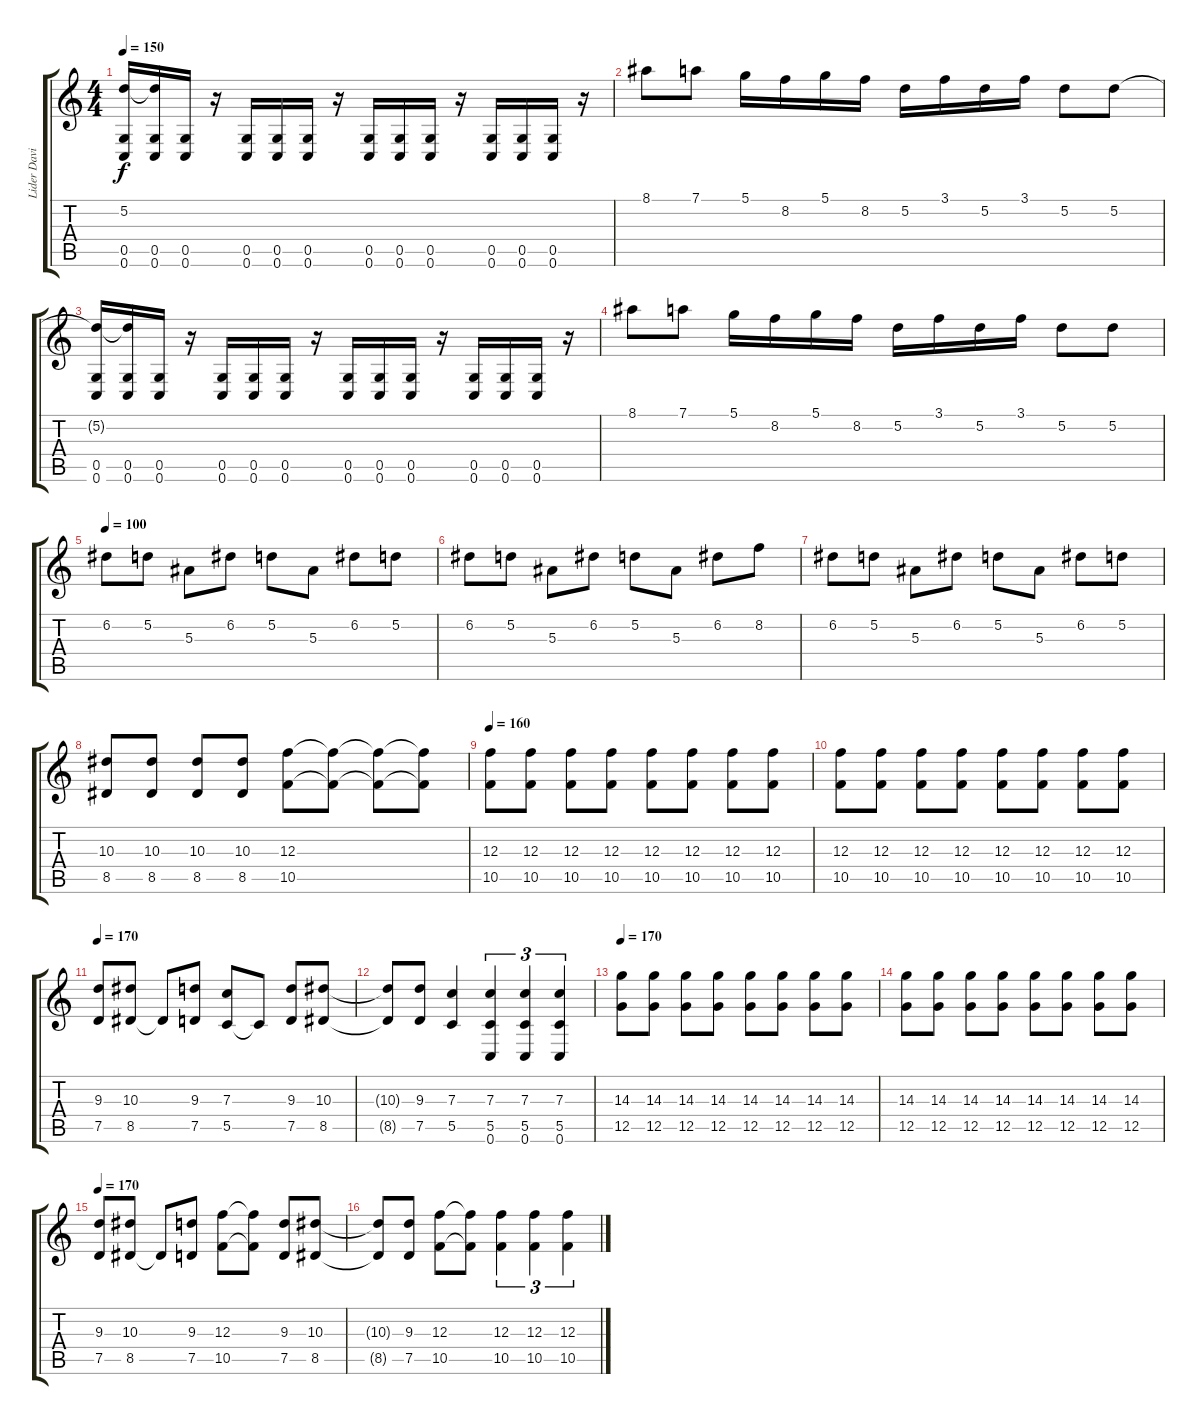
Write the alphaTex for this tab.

\track ("Lider David" "Lider Davi") {instrument overdrivenguitar}
\staff {score tabs}
\tuning (D4 A3 F3 C3 G2 C2) {hide}
\ts (4 4)
\tempo 150
\clef g2
\ks c
(5.2{t} 0.5 0.6).16{dy f} (5.2{t} 0.5 0.6).16 (0.5 0.6).16 r.16 (0.5 0.6).16 (0.5 0.6).16 (0.5 0.6).16 r.16 (0.5 0.6).16 (0.5 0.6).16 (0.5 0.6).16 r.16 (0.5 0.6).16 (0.5 0.6).16 (0.5 0.6).16 r.16 |
8.1.8 7.1.8 5.1.16 8.2.16 5.1.16 8.2.16 5.2.16 3.1.16 5.2.16 3.1.16 5.2.8 5.2.8 |
(5.2{t} 0.5 0.6).16 (5.2{t} 0.5 0.6).16 (0.5 0.6).16 r.16 (0.5 0.6).16 (0.5 0.6).16 (0.5 0.6).16 r.16 (0.5 0.6).16 (0.5 0.6).16 (0.5 0.6).16 r.16 (0.5 0.6).16 (0.5 0.6).16 (0.5 0.6).16 r.16 |
8.1.8 7.1.8 5.1.16 8.2.16 5.1.16 8.2.16 5.2.16 3.1.16 5.2.16 3.1.16 5.2.8 5.2.8 |
\tempo 100
6.2.8 5.2.8 5.3.8 6.2.8 5.2.8 5.3.8 6.2.8 5.2.8 |
6.2.8 5.2.8 5.3.8 6.2.8 5.2.8 5.3.8 6.2.8 8.2.8 |
6.2.8 5.2.8 5.3.8 6.2.8 5.2.8 5.3.8 6.2.8 5.2.8 |
(10.3 8.5).8 (10.3 8.5).8 (10.3 8.5).8 (10.3 8.5).8 (12.3 10.5).8 (12.3{t} 10.5{t}).8 (12.3{t} 10.5{t}).8 (12.3{t} 10.5{t}).8 |
\tempo 160
(12.3 10.5).8 (12.3 10.5).8 (12.3 10.5).8 (12.3 10.5).8 (12.3 10.5).8 (12.3 10.5).8 (12.3 10.5).8 (12.3 10.5).8 |
(12.3 10.5).8 (12.3 10.5).8 (12.3 10.5).8 (12.3 10.5).8 (12.3 10.5).8 (12.3 10.5).8 (12.3 10.5).8 (12.3 10.5).8 |
\tempo 170
(9.3 7.5).8 (10.3 8.5).8 8.5{t}.8 (9.3 7.5).8 (7.3 5.5).8 5.5{t}.8 (9.3 7.5).8 (10.3 8.5).8 |
(10.3{t} 8.5{t}).8 (9.3 7.5).8 (7.3 5.5).4 (7.3 5.5 0.6).4{tu (3 2)} (7.3 5.5 0.6).4{tu (3 2)} (7.3 5.5 0.6).4{tu (3 2)} |
\tempo 170
(14.3 12.5).8 (14.3 12.5).8 (14.3 12.5).8 (14.3 12.5).8 (14.3 12.5).8 (14.3 12.5).8 (14.3 12.5).8 (14.3 12.5).8 |
(14.3 12.5).8 (14.3 12.5).8 (14.3 12.5).8 (14.3 12.5).8 (14.3 12.5).8 (14.3 12.5).8 (14.3 12.5).8 (14.3 12.5).8 |
\tempo 170
(9.3 7.5).8 (10.3 8.5).8 8.5{t}.8 (9.3 7.5).8 (12.3 10.5).8 (12.3{t} 10.5{t}).8 (9.3 7.5).8 (10.3 8.5).8 |
(10.3{t} 8.5{t}).8 (9.3 7.5).8 (12.3 10.5).8 (12.3{t} 10.5{t}).8 (12.3 10.5).4{tu (3 2)} (12.3 10.5).4{tu (3 2)} (12.3 10.5).4{tu (3 2)}
